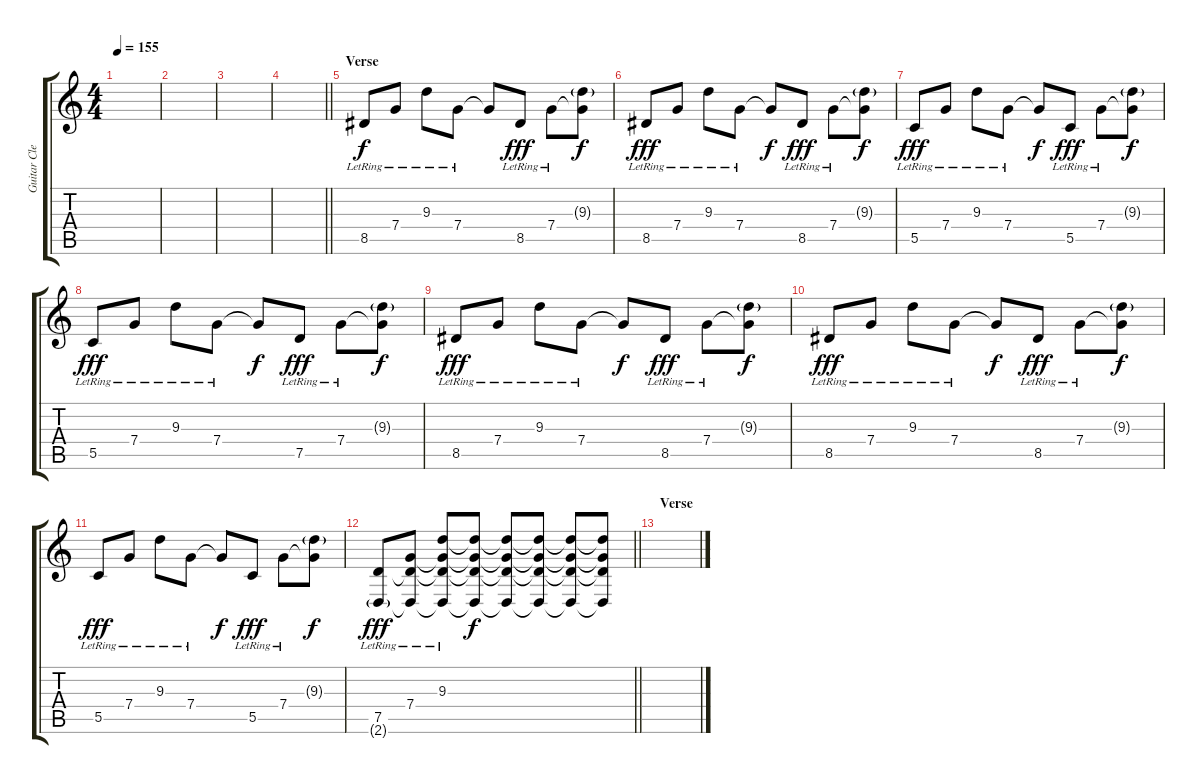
\track ("Guitar Clean 1" "Guitar Cle") {instrument electricguitarclean}
\staff {score tabs}
\tuning (D4 A3 F3 C3 G2 C2) {hide}
\ts (4 4)
\tempo 155
\clef g2
\ks c
|
|
|
\barLineRight lightlight
|
\section ("" "Verse ")
8.5{lr}.8 7.4{lr}.8 9.3{lr}.8 7.4{lr}.8 7.4{t}.8{dy f} 8.5{lr}.8{dy fff} 7.4{lr}.8 (9.3{g} 7.4{t}).8{dy f} |
8.5{lr}.8{dy fff} 7.4{lr}.8 9.3{lr}.8 7.4{lr}.8 7.4{t}.8{dy f} 8.5{lr}.8{dy fff} 7.4{lr}.8 (9.3{g} 7.4{t}).8{dy f} |
5.5{lr}.8{dy fff} 7.4{lr}.8 9.3{lr}.8 7.4{lr}.8 7.4{t}.8{dy f} 5.5{lr}.8{dy fff} 7.4{lr}.8 (9.3{g} 7.4{t}).8{dy f} |
5.5{lr}.8{dy fff} 7.4{lr}.8 9.3{lr}.8 7.4{lr}.8 7.4{t}.8{dy f} 7.5{lr}.8{dy fff} 7.4{lr}.8 (9.3{g} 7.4{t}).8{dy f} |
8.5{lr}.8{dy fff} 7.4{lr}.8 9.3{lr}.8 7.4{lr}.8 7.4{t}.8{dy f} 8.5{lr}.8{dy fff} 7.4{lr}.8 (9.3{g} 7.4{t}).8{dy f} |
8.5{lr}.8{dy fff} 7.4{lr}.8 9.3{lr}.8 7.4{lr}.8 7.4{t}.8{dy f} 8.5{lr}.8{dy fff} 7.4{lr}.8 (9.3{g} 7.4{t}).8{dy f} |
5.5{lr}.8{dy fff} 7.4{lr}.8 9.3{lr}.8 7.4{lr}.8 7.4{t}.8{dy f} 5.5{lr}.8{dy fff} 7.4{lr}.8 (9.3{g} 7.4{t}).8{dy f} |
\barLineRight lightlight
(7.5{lr} 2.6{g}).8{dy fff} (7.4{lr} 7.5{t} 2.6{t}).8 (9.3{lr} 7.4{t} 7.5{t} 2.6{t}).8 (9.3{t} 7.4{t} 7.5{t} 2.6{t}).8{dy f} (9.3{t} 7.4{t} 7.5{t} 2.6{t}).8 (9.3{t} 7.4{t} 7.5{t} 2.6{t}).8 (9.3{t} 7.4{t} 7.5{t} 2.6{t}).8 (9.3{t} 7.4{t} 7.5{t} 2.6{t}).8 |
\section ("" "Verse")
